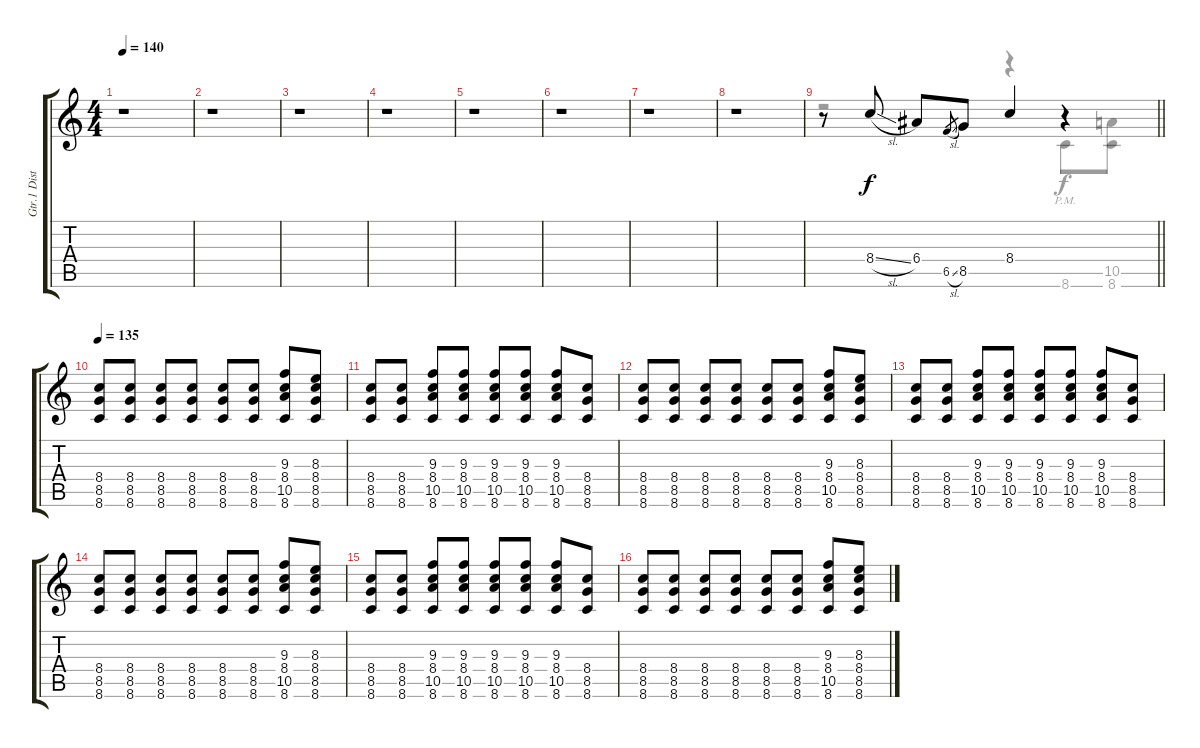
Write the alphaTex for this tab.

\track ("Gtr.1 Dist Gtr. Open E Tuning" "Gtr.1 Dist") {instrument distortionguitar}
\staff {score tabs}
\tuning (E4 B3 Ab3 E3 B2 E2) {hide}
\voice
\ts (4 4)
\tempo 140
\clef g2
\ks c
r.1{dy f} |
r.1 |
r.1 |
r.1 |
r.1 |
r.1 |
r.1 |
r.1 |
\barLineRight lightlight
r.8 8.4{sl}.8 6.4.8 6.5{sl}.8{gr} 8.5.8 8.4.4 r.4 |
\tempo 135
(8.4 8.5 8.6).8 (8.4 8.5 8.6).8 (8.4 8.5 8.6).8 (8.4 8.5 8.6).8 (8.4 8.5 8.6).8 (8.4 8.5 8.6).8 (9.3 8.4 10.5 8.6).8 (8.3 8.4 8.5 8.6).8 |
(8.4 8.5 8.6).8 (8.4 8.5 8.6).8 (9.3 8.4 10.5 8.6).8 (9.3 8.4 10.5 8.6).8 (9.3 8.4 10.5 8.6).8 (9.3 8.4 10.5 8.6).8 (9.3 8.4 10.5 8.6).8 (8.4 8.5 8.6).8 |
(8.4 8.5 8.6).8 (8.4 8.5 8.6).8 (8.4 8.5 8.6).8 (8.4 8.5 8.6).8 (8.4 8.5 8.6).8 (8.4 8.5 8.6).8 (9.3 8.4 10.5 8.6).8 (8.3 8.4 8.5 8.6).8 |
(8.4 8.5 8.6).8 (8.4 8.5 8.6).8 (9.3 8.4 10.5 8.6).8 (9.3 8.4 10.5 8.6).8 (9.3 8.4 10.5 8.6).8 (9.3 8.4 10.5 8.6).8 (9.3 8.4 10.5 8.6).8 (8.4 8.5 8.6).8 |
(8.4 8.5 8.6).8 (8.4 8.5 8.6).8 (8.4 8.5 8.6).8 (8.4 8.5 8.6).8 (8.4 8.5 8.6).8 (8.4 8.5 8.6).8 (9.3 8.4 10.5 8.6).8 (8.3 8.4 8.5 8.6).8 |
(8.4 8.5 8.6).8 (8.4 8.5 8.6).8 (9.3 8.4 10.5 8.6).8 (9.3 8.4 10.5 8.6).8 (9.3 8.4 10.5 8.6).8 (9.3 8.4 10.5 8.6).8 (9.3 8.4 10.5 8.6).8 (8.4 8.5 8.6).8 |
(8.4 8.5 8.6).8 (8.4 8.5 8.6).8 (8.4 8.5 8.6).8 (8.4 8.5 8.6).8 (8.4 8.5 8.6).8 (8.4 8.5 8.6).8 (9.3 8.4 10.5 8.6).8 (8.3 8.4 8.5 8.6).8
\voice
\clef g2
\ottava regular
\simile none
\ks c
|
|
|
|
|
|
|
|
\barLineRight lightlight
r.2 r.4 8.6{pm}.8 (10.5 8.6).8 |
|
|
|
|
|
|
